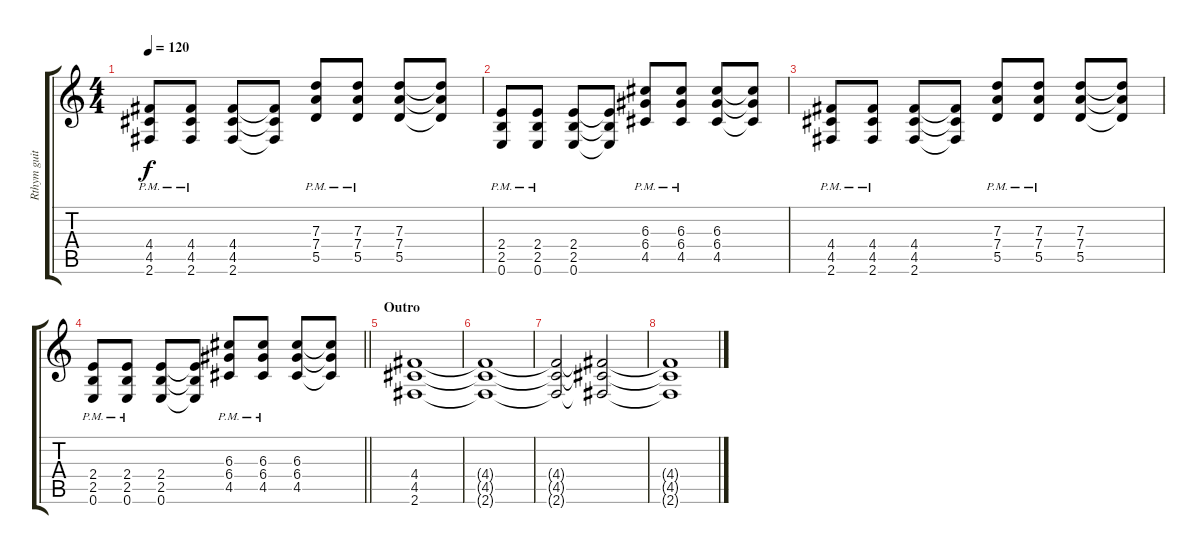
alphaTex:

\track ("Rthym guitar" "Rthym guit") {instrument distortionguitar}
\staff {score tabs}
\tuning (E4 B3 G3 D3 A2 E2) {hide}
\ts (4 4)
\tempo 120
\clef g2
\ks c
(4.4{pm} 4.5{pm} 2.6{pm}).8{dy f} (4.4{pm} 4.5{pm} 2.6{pm}).8 (4.4 4.5 2.6).8 (4.4{t} 4.5{t} 2.6{t}).8 (7.3{pm} 7.4{pm} 5.5{pm}).8 (7.3{pm} 7.4{pm} 5.5{pm}).8 (7.3 7.4 5.5).8 (7.3{t} 7.4{t} 5.5{t}).8 |
(2.4{pm} 2.5{pm} 0.6{pm}).8 (2.4{pm} 2.5{pm} 0.6{pm}).8 (2.4 2.5 0.6).8 (2.4{t} 2.5{t} 0.6{t}).8 (6.3{pm} 6.4{pm} 4.5{pm}).8 (6.3{pm} 6.4{pm} 4.5{pm}).8 (6.3 6.4 4.5).8 (6.3{t} 6.4{t} 4.5{t}).8 |
(4.4{pm} 4.5{pm} 2.6{pm}).8 (4.4{pm} 4.5{pm} 2.6{pm}).8 (4.4 4.5 2.6).8 (4.4{t} 4.5{t} 2.6{t}).8 (7.3{pm} 7.4{pm} 5.5{pm}).8 (7.3{pm} 7.4{pm} 5.5{pm}).8 (7.3 7.4 5.5).8 (7.3{t} 7.4{t} 5.5{t}).8 |
\barLineRight lightlight
(2.4{pm} 2.5{pm} 0.6{pm}).8 (2.4{pm} 2.5{pm} 0.6{pm}).8 (2.4 2.5 0.6).8 (2.4{t} 2.5{t} 0.6{t}).8 (6.3{pm} 6.4{pm} 4.5{pm}).8 (6.3{pm} 6.4{pm} 4.5{pm}).8 (6.3 6.4 4.5).8 (6.3{t} 6.4{t} 4.5{t}).8 |
\section ("" "Outro")
(4.4 4.5 2.6).1 |
(4.4{t} 4.5{t} 2.6{t}).1 |
(4.4{t} 4.5{t} 2.6{t}).2{volume 6} (4.4{t} 4.5{t} 2.6{t}).2{volume 4} |
(4.4{t} 4.5{t} 2.6{t}).1{volume 1}
